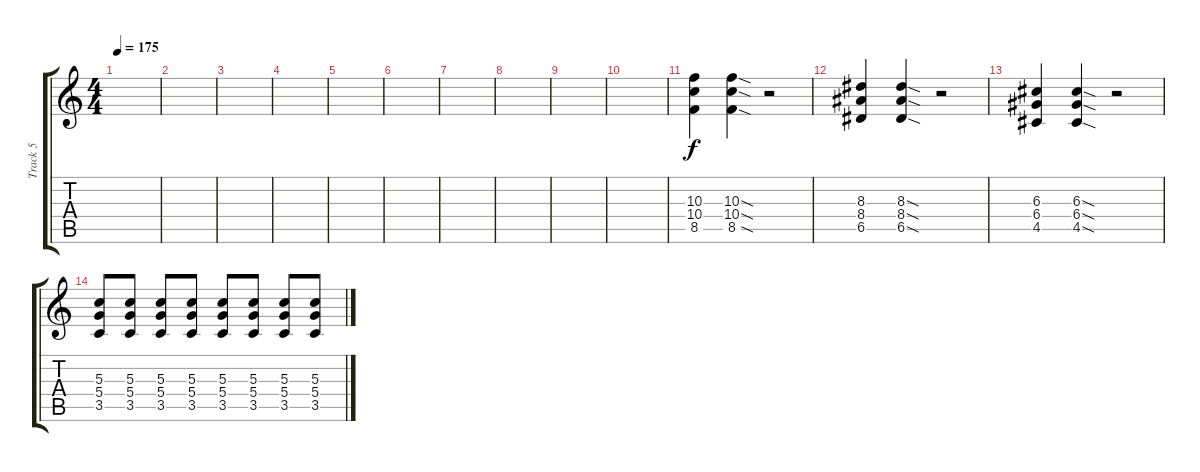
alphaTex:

\track ("Track 5" "Track 5") {instrument distortionguitar}
\staff {score tabs}
\tuning (E4 B3 G3 D3 A2 E2) {hide}
\ts (4 4)
\tempo 175
\clef g2
\ks c
|
|
|
|
|
|
|
|
|
|
(10.3 10.4 8.5).4 (10.3{sod} 10.4{sod} 8.5{sod}).4 r.2 |
(8.3 8.4 6.5).4 (8.3{sod} 8.4{sod} 6.5{sod}).4 r.2 |
(6.3 6.4 4.5).4 (6.3{sod} 6.4{sod} 4.5{sod}).4 r.2 |
(5.3 5.4 3.5).8 (5.3 5.4 3.5).8 (5.3 5.4 3.5).8 (5.3 5.4 3.5).8 (5.3 5.4 3.5).8 (5.3 5.4 3.5).8 (5.3 5.4 3.5).8 (5.3 5.4 3.5).8
